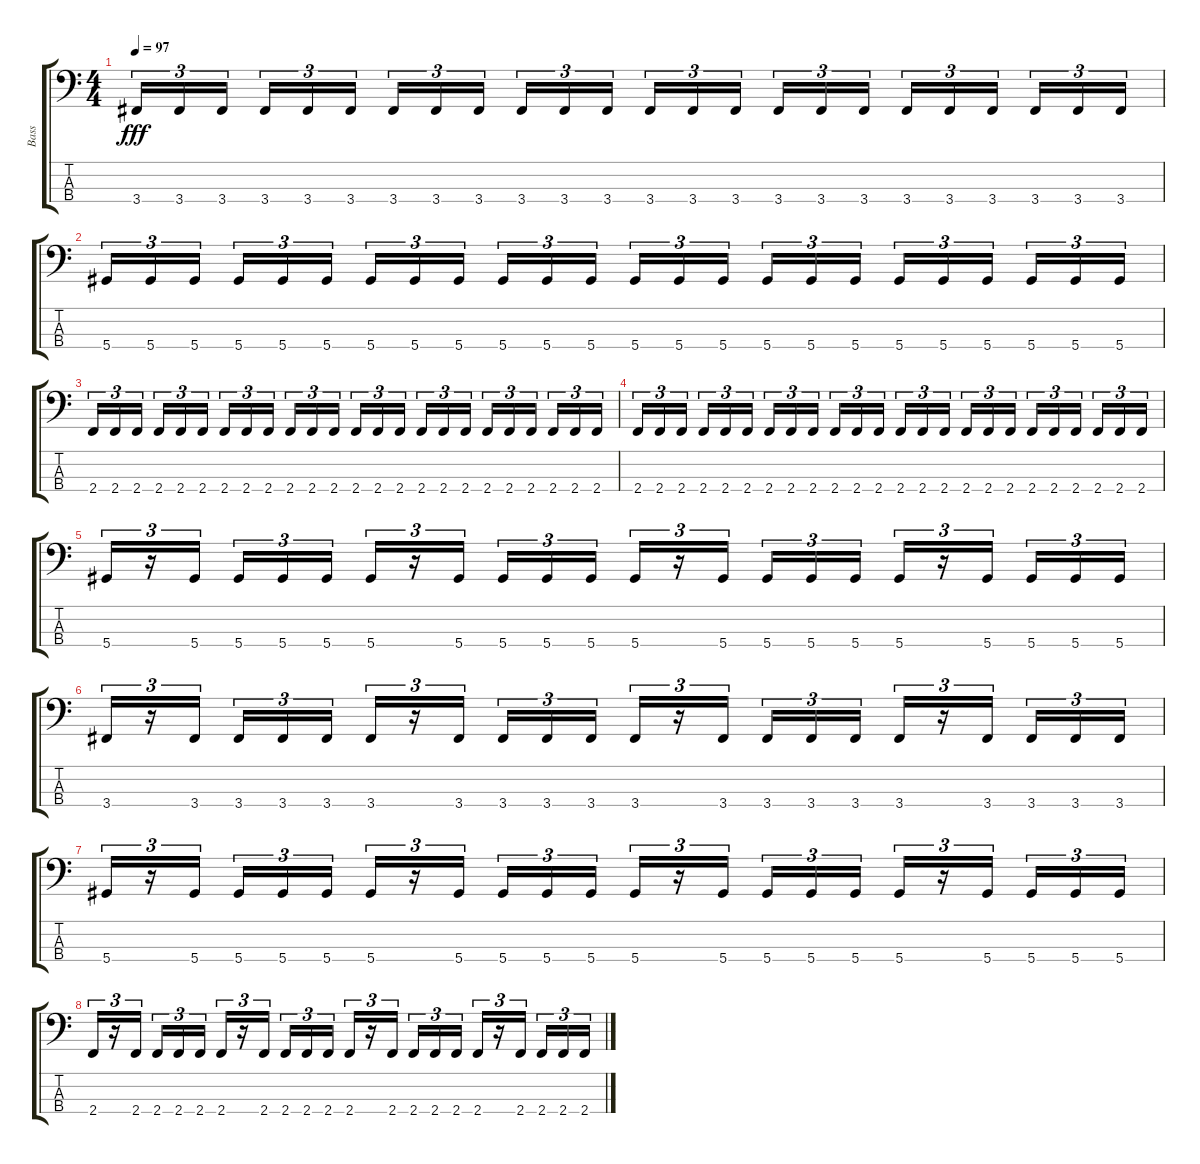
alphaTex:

\track ("Bass" "Bass") {instrument electricbassfinger}
\staff {score tabs}
\tuning (Gb2 Db2 Ab1 Eb1) {hide}
\ts (4 4)
\tempo 97
\clef f4
\ks c
3.4.16{tu (3 2) dy fff} 3.4.16{tu (3 2)} 3.4.16{tu (3 2)} 3.4.16{tu (3 2)} 3.4.16{tu (3 2)} 3.4.16{tu (3 2)} 3.4.16{tu (3 2)} 3.4.16{tu (3 2)} 3.4.16{tu (3 2)} 3.4.16{tu (3 2)} 3.4.16{tu (3 2)} 3.4.16{tu (3 2)} 3.4.16{tu (3 2)} 3.4.16{tu (3 2)} 3.4.16{tu (3 2)} 3.4.16{tu (3 2)} 3.4.16{tu (3 2)} 3.4.16{tu (3 2)} 3.4.16{tu (3 2)} 3.4.16{tu (3 2)} 3.4.16{tu (3 2)} 3.4.16{tu (3 2)} 3.4.16{tu (3 2)} 3.4.16{tu (3 2)} |
5.4.16{tu (3 2)} 5.4.16{tu (3 2)} 5.4.16{tu (3 2)} 5.4.16{tu (3 2)} 5.4.16{tu (3 2)} 5.4.16{tu (3 2)} 5.4.16{tu (3 2)} 5.4.16{tu (3 2)} 5.4.16{tu (3 2)} 5.4.16{tu (3 2)} 5.4.16{tu (3 2)} 5.4.16{tu (3 2)} 5.4.16{tu (3 2)} 5.4.16{tu (3 2)} 5.4.16{tu (3 2)} 5.4.16{tu (3 2)} 5.4.16{tu (3 2)} 5.4.16{tu (3 2)} 5.4.16{tu (3 2)} 5.4.16{tu (3 2)} 5.4.16{tu (3 2)} 5.4.16{tu (3 2)} 5.4.16{tu (3 2)} 5.4.16{tu (3 2)} |
2.4.16{tu (3 2)} 2.4.16{tu (3 2)} 2.4.16{tu (3 2)} 2.4.16{tu (3 2)} 2.4.16{tu (3 2)} 2.4.16{tu (3 2)} 2.4.16{tu (3 2)} 2.4.16{tu (3 2)} 2.4.16{tu (3 2)} 2.4.16{tu (3 2)} 2.4.16{tu (3 2)} 2.4.16{tu (3 2)} 2.4.16{tu (3 2)} 2.4.16{tu (3 2)} 2.4.16{tu (3 2)} 2.4.16{tu (3 2)} 2.4.16{tu (3 2)} 2.4.16{tu (3 2)} 2.4.16{tu (3 2)} 2.4.16{tu (3 2)} 2.4.16{tu (3 2)} 2.4.16{tu (3 2)} 2.4.16{tu (3 2)} 2.4.16{tu (3 2)} |
2.4.16{tu (3 2)} 2.4.16{tu (3 2)} 2.4.16{tu (3 2)} 2.4.16{tu (3 2)} 2.4.16{tu (3 2)} 2.4.16{tu (3 2)} 2.4.16{tu (3 2)} 2.4.16{tu (3 2)} 2.4.16{tu (3 2)} 2.4.16{tu (3 2)} 2.4.16{tu (3 2)} 2.4.16{tu (3 2)} 2.4.16{tu (3 2)} 2.4.16{tu (3 2)} 2.4.16{tu (3 2)} 2.4.16{tu (3 2)} 2.4.16{tu (3 2)} 2.4.16{tu (3 2)} 2.4.16{tu (3 2)} 2.4.16{tu (3 2)} 2.4.16{tu (3 2)} 2.4.16{tu (3 2)} 2.4.16{tu (3 2)} 2.4.16{tu (3 2)} |
5.4.16{tu (3 2)} r.16{tu (3 2)} 5.4.16{tu (3 2)} 5.4.16{tu (3 2)} 5.4.16{tu (3 2)} 5.4.16{tu (3 2)} 5.4.16{tu (3 2)} r.16{tu (3 2)} 5.4.16{tu (3 2)} 5.4.16{tu (3 2)} 5.4.16{tu (3 2)} 5.4.16{tu (3 2)} 5.4.16{tu (3 2)} r.16{tu (3 2)} 5.4.16{tu (3 2)} 5.4.16{tu (3 2)} 5.4.16{tu (3 2)} 5.4.16{tu (3 2)} 5.4.16{tu (3 2)} r.16{tu (3 2)} 5.4.16{tu (3 2)} 5.4.16{tu (3 2)} 5.4.16{tu (3 2)} 5.4.16{tu (3 2)} |
3.4.16{tu (3 2)} r.16{tu (3 2)} 3.4.16{tu (3 2)} 3.4.16{tu (3 2)} 3.4.16{tu (3 2)} 3.4.16{tu (3 2)} 3.4.16{tu (3 2)} r.16{tu (3 2)} 3.4.16{tu (3 2)} 3.4.16{tu (3 2)} 3.4.16{tu (3 2)} 3.4.16{tu (3 2)} 3.4.16{tu (3 2)} r.16{tu (3 2)} 3.4.16{tu (3 2)} 3.4.16{tu (3 2)} 3.4.16{tu (3 2)} 3.4.16{tu (3 2)} 3.4.16{tu (3 2)} r.16{tu (3 2)} 3.4.16{tu (3 2)} 3.4.16{tu (3 2)} 3.4.16{tu (3 2)} 3.4.16{tu (3 2)} |
5.4.16{tu (3 2)} r.16{tu (3 2)} 5.4.16{tu (3 2)} 5.4.16{tu (3 2)} 5.4.16{tu (3 2)} 5.4.16{tu (3 2)} 5.4.16{tu (3 2)} r.16{tu (3 2)} 5.4.16{tu (3 2)} 5.4.16{tu (3 2)} 5.4.16{tu (3 2)} 5.4.16{tu (3 2)} 5.4.16{tu (3 2)} r.16{tu (3 2)} 5.4.16{tu (3 2)} 5.4.16{tu (3 2)} 5.4.16{tu (3 2)} 5.4.16{tu (3 2)} 5.4.16{tu (3 2)} r.16{tu (3 2)} 5.4.16{tu (3 2)} 5.4.16{tu (3 2)} 5.4.16{tu (3 2)} 5.4.16{tu (3 2)} |
2.4.16{tu (3 2)} r.16{tu (3 2)} 2.4.16{tu (3 2)} 2.4.16{tu (3 2)} 2.4.16{tu (3 2)} 2.4.16{tu (3 2)} 2.4.16{tu (3 2)} r.16{tu (3 2)} 2.4.16{tu (3 2)} 2.4.16{tu (3 2)} 2.4.16{tu (3 2)} 2.4.16{tu (3 2)} 2.4.16{tu (3 2)} r.16{tu (3 2)} 2.4.16{tu (3 2)} 2.4.16{tu (3 2)} 2.4.16{tu (3 2)} 2.4.16{tu (3 2)} 2.4.16{tu (3 2)} r.16{tu (3 2)} 2.4.16{tu (3 2)} 2.4.16{tu (3 2)} 2.4.16{tu (3 2)} 2.4.16{tu (3 2)}
